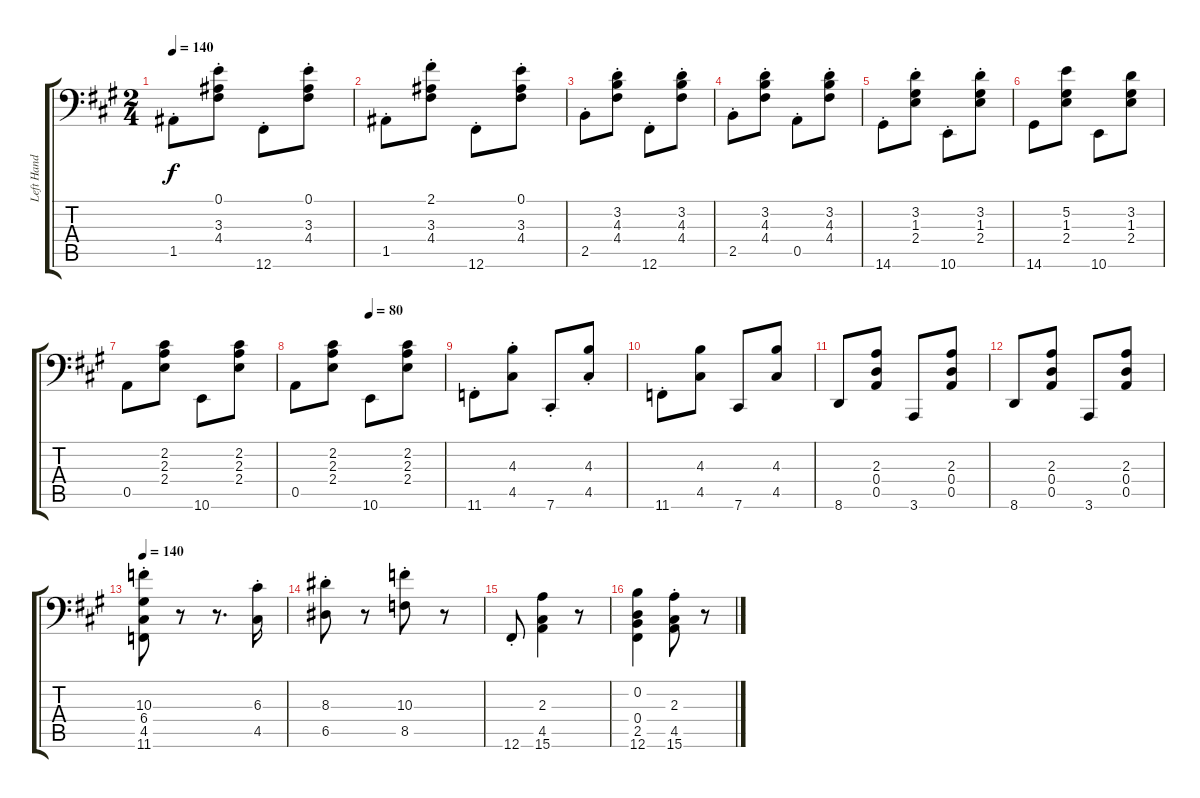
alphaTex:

\track ("Left Hand" "Left Hand") {instrument stringensemble1}
\staff {score tabs}
\tuning (E4 B3 G3 D3 A2 Gb1) {hide}
\ts (2 4)
\tempo 140
\clef f4
\ks f#minor
1.5{st}.8{dy f} (0.1{st} 3.3{st} 4.4{st}).8 12.6{st}.8 (0.1{st} 3.3{st} 4.4{st}).8 |
1.5{st}.8 (2.1{st} 3.3{st} 4.4{st}).8 12.6{st}.8 (0.1{st} 3.3{st} 4.4{st}).8 |
2.5{st}.8 (3.2{st} 4.3{st} 4.4{st}).8 12.6{st}.8 (3.2{st} 4.3{st} 4.4{st}).8 |
2.5{st}.8 (3.2{st} 4.3{st} 4.4{st}).8 0.5{st}.8 (3.2{st} 4.3{st} 4.4{st}).8 |
14.6{st}.8 (3.2{st} 1.3{st} 2.4{st}).8 10.6{st}.8 (3.2{st} 1.3{st} 2.4{st}).8 |
14.6.8 (5.2 1.3 2.4).8 10.6.8 (3.2 1.3 2.4).8 |
0.5.8 (2.2 2.3 2.4).8 10.6.8 (2.2 2.3 2.4).8 |
\tempo (80 0.5)
0.5.8 (2.2 2.3 2.4).8 10.6.8 (2.2 2.3 2.4).8 |
11.6{st}.8 (4.3{st} 4.5{st}).8 7.6{st}.8 (4.3{st} 4.5{st}).8 |
11.6{st}.8 (4.3 4.5).8 7.6.8 (4.3 4.5).8 |
8.6.8 (2.3 0.4 0.5).8 3.6.8 (2.3 0.4 0.5).8 |
8.6.8 (2.3 0.4 0.5).8 3.6.8 (2.3 0.4 0.5).8 |
\tempo 140
(10.3{st} 6.4{st} 4.5{st} 11.6{st}).8 r.8 r.8{d} (6.3{st} 4.5{st}).16 |
(8.3{st} 6.5{st}).8 r.8 (10.3{st} 8.5{st}).8 r.8 |
12.6{st}.8 (2.3 4.5 15.6).4 r.8 |
(0.2 0.4 2.5 12.6).4 (2.3{st} 4.5{st} 15.6{st}).8 r.8
